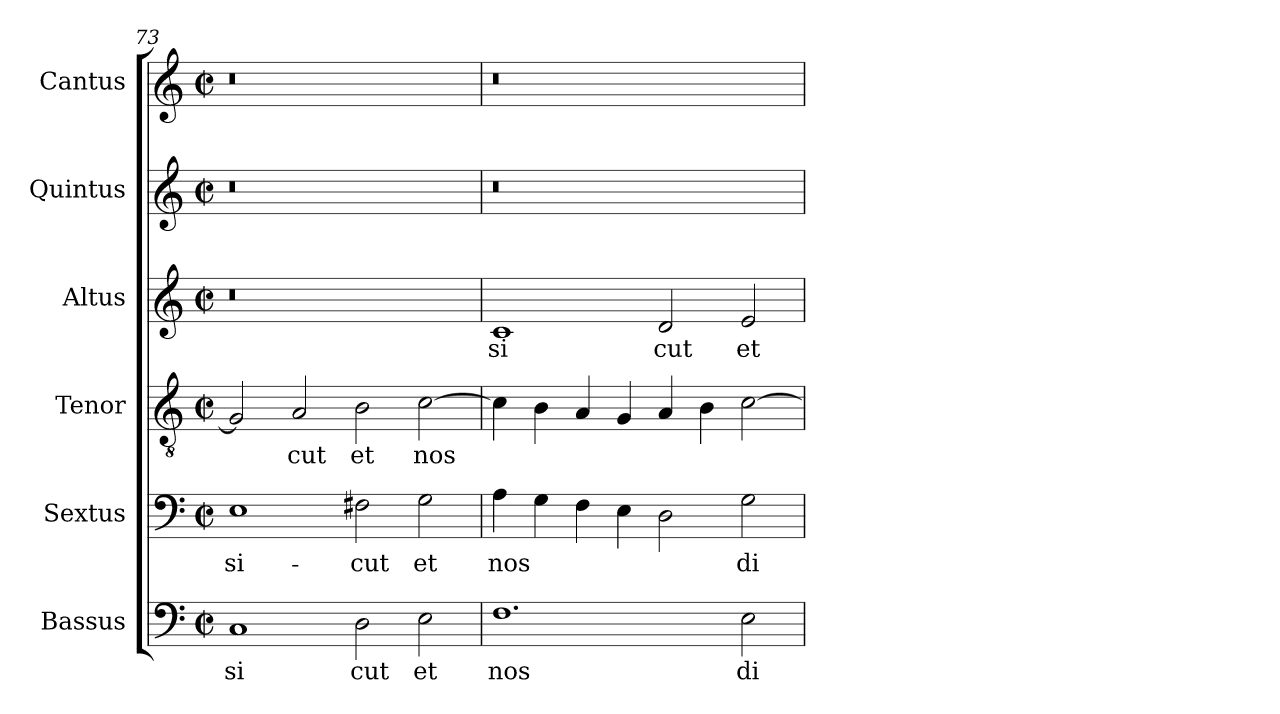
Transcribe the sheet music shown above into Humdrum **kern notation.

**kern	**text	**kern	**text	**kern	**text	**kern	**text	**kern	**kern
*part6	*part6	*part5	*part5	*part4	*part4	*part3	*part3	*part2	*part1
*staff6	*staff6	*staff5	*staff5	*staff4	*staff4	*staff3	*staff3	*staff2	*staff1
*I"Bassus	*	*I"Sextus	*	*I"Tenor	*	*I"Altus	*	*I"Quintus	*I"Cantus
*clefF4	*	*clefF4	*	*clefGv2	*	*clefG2	*	*clefG2	*clefG2
*k[]	*	*k[]	*	*k[]	*	*k[]	*	*k[]	*k[]
*C:	*	*C:	*	*C:	*	*C:	*	*C:	*C:
*M2/2	*	*M2/2	*	*M2/2	*	*M2/2	*	*M2/2	*M2/2
*met(c|)	*	*met(c|)	*	*met(c|)	*	*met(c|)	*	*met(c|)	*met(c|)
=73	=73	=73	=73	=73	=73	=73	=73	=73	=73
!	!LO:LY:b:cj	!	!LO:LY:b:cj	!	!LO:LY:b:cj	!	!	!	!
1C	si	1E	si-	2G/]	.	0r	.	0r	0r
!	!	!	!	!	!LO:LY:b:cj	!	!	!	!
.	.	.	.	2A/	cut	.	.	.	.
!	!LO:LY:b:cj	!	!LO:LY:b:cj	!	!LO:LY:b:cj	!	!	!	!
2D\	cut	2F#X\	-cut	2B\	et	.	.	.	.
!	!LO:LY:b:cj	!	!LO:LY:b:cj	!	!LO:LY:b:cj	!	!	!	!
2E\	et	2G\	et	[>2c\	nos	.	.	.	.
=74	=74	=74	=74	=74	=74	=74	=74	=74	=74
!	!LO:LY:b:cj	!	!LO:LY:b:cj	!	!LO:LY:b:cj	!	!LO:LY:b:cj	!	!
1.F	nos	4A\	nos	4c\]	.	1c	si	0r	0r
!	!	!	!LO:LY:b:cj	!	!LO:LY:b:cj	!	!	!	!
.	.	4G\	.	4B\	.	.	.	.	.
!	!	!	!LO:LY:b:cj	!	!LO:LY:b:cj	!	!	!	!
.	.	4F\	.	4A/	.	.	.	.	.
!	!	!	!LO:LY:b:cj	!	!LO:LY:b:cj	!	!	!	!
.	.	4E\	.	4G/	.	.	.	.	.
!	!	!	!LO:LY:b:cj	!	!LO:LY:b:cj	!	!LO:LY:b:cj	!	!
.	.	2D\	.	4A/	.	2d/	cut	.	.
!	!	!	!	!	!LO:LY:b:cj	!	!	!	!
.	.	.	.	4B\	.	.	.	.	.
!	!LO:LY:b:cj	!	!LO:LY:b:cj	!	!LO:LY:b:cj	!	!LO:LY:b:cj	!	!
2E\	di	2G\	di-	[>2c\	.	2e/	et	.	.
=	=	=	=	=	=	=	=	=	=
*-	*-	*-	*-	*-	*-	*-	*-	*-	*-
